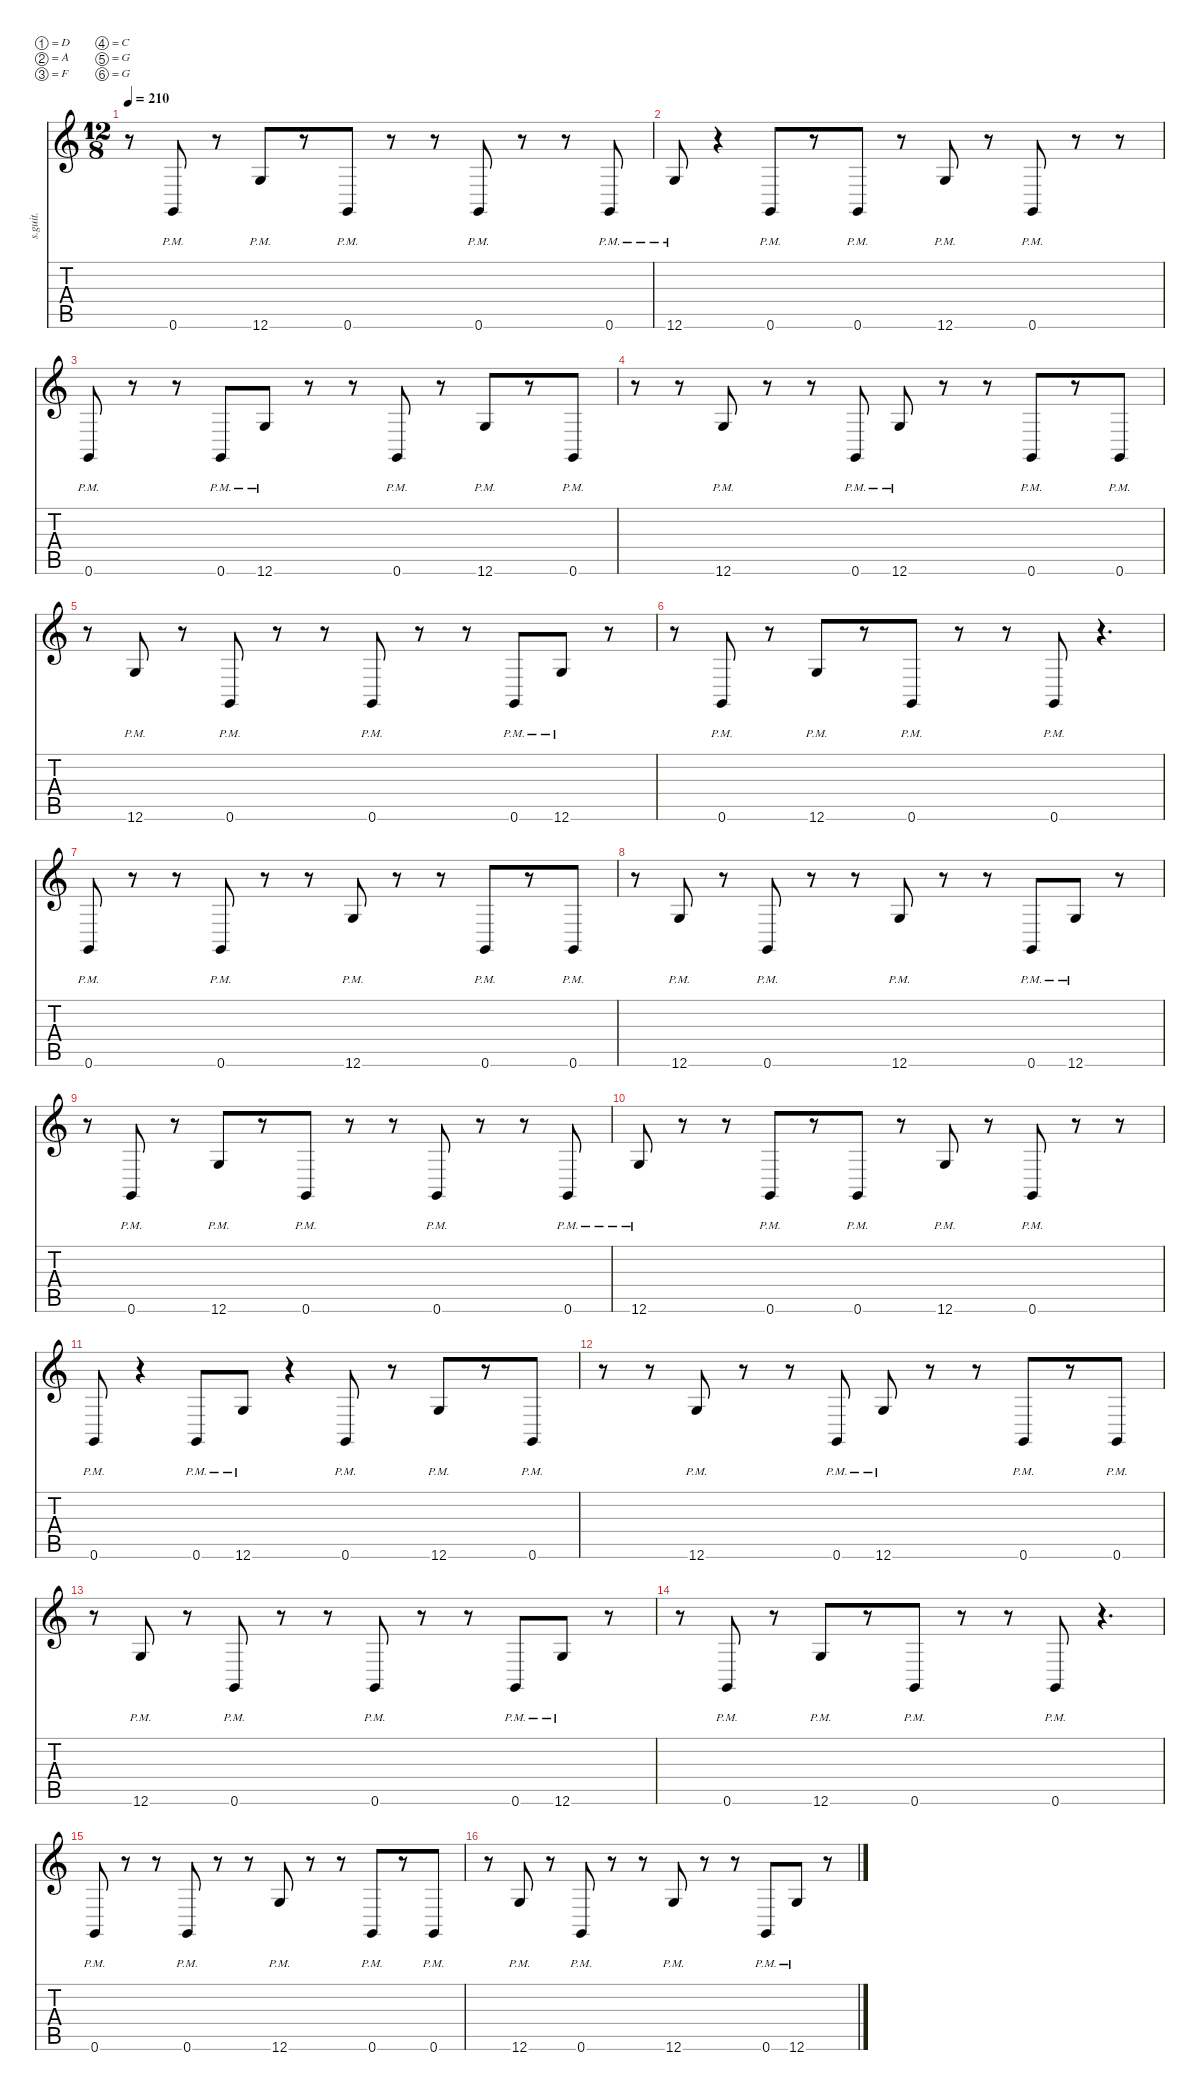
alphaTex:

\defaultSystemsLayout 4
\hideDynamics
\bracketExtendMode nobrackets
\track ("Rythm Guitar 2" "s.guit.") {instrument distortionguitar}
\staff {score tabs}
\tuning (D4 A3 F3 C3 G2 G1)
\ts (12 8)
\tempo 210
\clef g2
\ks c
r.8{dy f} 0.6{pm}.8{lyrics (0 "") lyrics (1 "") lyrics (2 "") lyrics (3 "") lyrics (4 "")} r.8 12.6{pm}.8{lyrics (0 "") lyrics (1 "") lyrics (2 "") lyrics (3 "") lyrics (4 "")} r.8 0.6{pm}.8{lyrics (0 "") lyrics (1 "") lyrics (2 "") lyrics (3 "") lyrics (4 "")} r.8 r.8 0.6{pm}.8{lyrics (0 "") lyrics (1 "") lyrics (2 "") lyrics (3 "") lyrics (4 "")} r.8 r.8 0.6{pm}.8{lyrics (0 "") lyrics (1 "") lyrics (2 "") lyrics (3 "") lyrics (4 "")} |
12.6{pm}.8{lyrics (0 "") lyrics (1 "") lyrics (2 "") lyrics (3 "") lyrics (4 "")} r.4 0.6{pm}.8{lyrics (0 "") lyrics (1 "") lyrics (2 "") lyrics (3 "") lyrics (4 "")} r.8 0.6{pm}.8{lyrics (0 "") lyrics (1 "") lyrics (2 "") lyrics (3 "") lyrics (4 "")} r.8 12.6{pm}.8{lyrics (0 "") lyrics (1 "") lyrics (2 "") lyrics (3 "") lyrics (4 "")} r.8 0.6{pm}.8{lyrics (0 "") lyrics (1 "") lyrics (2 "") lyrics (3 "") lyrics (4 "")} r.8 r.8 |
0.6{pm}.8{lyrics (0 "") lyrics (1 "") lyrics (2 "") lyrics (3 "") lyrics (4 "")} r.8 r.8 0.6{pm}.8{lyrics (0 "") lyrics (1 "") lyrics (2 "") lyrics (3 "") lyrics (4 "")} 12.6{pm}.8{lyrics (0 "") lyrics (1 "") lyrics (2 "") lyrics (3 "") lyrics (4 "")} r.8 r.8 0.6{pm}.8{lyrics (0 "") lyrics (1 "") lyrics (2 "") lyrics (3 "") lyrics (4 "")} r.8 12.6{pm}.8{lyrics (0 "") lyrics (1 "") lyrics (2 "") lyrics (3 "") lyrics (4 "")} r.8 0.6{pm}.8{lyrics (0 "") lyrics (1 "") lyrics (2 "") lyrics (3 "") lyrics (4 "")} |
r.8 r.8 12.6{pm}.8{lyrics (0 "") lyrics (1 "") lyrics (2 "") lyrics (3 "") lyrics (4 "")} r.8 r.8 0.6{pm}.8{lyrics (0 "") lyrics (1 "") lyrics (2 "") lyrics (3 "") lyrics (4 "")} 12.6{pm}.8{lyrics (0 "") lyrics (1 "") lyrics (2 "") lyrics (3 "") lyrics (4 "")} r.8 r.8 0.6{pm}.8{lyrics (0 "") lyrics (1 "") lyrics (2 "") lyrics (3 "") lyrics (4 "")} r.8 0.6{pm}.8{lyrics (0 "") lyrics (1 "") lyrics (2 "") lyrics (3 "") lyrics (4 "")} |
r.8 12.6{pm}.8{lyrics (0 "") lyrics (1 "") lyrics (2 "") lyrics (3 "") lyrics (4 "")} r.8 0.6{pm}.8{lyrics (0 "") lyrics (1 "") lyrics (2 "") lyrics (3 "") lyrics (4 "")} r.8 r.8 0.6{pm}.8{lyrics (0 "") lyrics (1 "") lyrics (2 "") lyrics (3 "") lyrics (4 "")} r.8 r.8 0.6{pm}.8{lyrics (0 "") lyrics (1 "") lyrics (2 "") lyrics (3 "") lyrics (4 "")} 12.6{pm}.8{lyrics (0 "") lyrics (1 "") lyrics (2 "") lyrics (3 "") lyrics (4 "")} r.8 |
r.8 0.6{pm}.8{lyrics (0 "") lyrics (1 "") lyrics (2 "") lyrics (3 "") lyrics (4 "")} r.8 12.6{pm}.8{lyrics (0 "") lyrics (1 "") lyrics (2 "") lyrics (3 "") lyrics (4 "")} r.8 0.6{pm}.8{lyrics (0 "") lyrics (1 "") lyrics (2 "") lyrics (3 "") lyrics (4 "")} r.8 r.8 0.6{pm}.8{lyrics (0 "") lyrics (1 "") lyrics (2 "") lyrics (3 "") lyrics (4 "")} r.4{d} |
0.6{pm}.8{lyrics (0 "") lyrics (1 "") lyrics (2 "") lyrics (3 "") lyrics (4 "")} r.8 r.8 0.6{pm}.8{lyrics (0 "") lyrics (1 "") lyrics (2 "") lyrics (3 "") lyrics (4 "")} r.8 r.8 12.6{pm}.8{lyrics (0 "") lyrics (1 "") lyrics (2 "") lyrics (3 "") lyrics (4 "")} r.8 r.8 0.6{pm}.8{lyrics (0 "") lyrics (1 "") lyrics (2 "") lyrics (3 "") lyrics (4 "")} r.8 0.6{pm}.8{lyrics (0 "") lyrics (1 "") lyrics (2 "") lyrics (3 "") lyrics (4 "")} |
r.8 12.6{pm}.8{lyrics (0 "") lyrics (1 "") lyrics (2 "") lyrics (3 "") lyrics (4 "")} r.8 0.6{pm}.8{lyrics (0 "") lyrics (1 "") lyrics (2 "") lyrics (3 "") lyrics (4 "")} r.8 r.8 12.6{pm}.8{lyrics (0 "") lyrics (1 "") lyrics (2 "") lyrics (3 "") lyrics (4 "")} r.8 r.8 0.6{pm}.8{lyrics (0 "") lyrics (1 "") lyrics (2 "") lyrics (3 "") lyrics (4 "")} 12.6{pm}.8{lyrics (0 "") lyrics (1 "") lyrics (2 "") lyrics (3 "") lyrics (4 "")} r.8 |
r.8 0.6{pm}.8{lyrics (0 "") lyrics (1 "") lyrics (2 "") lyrics (3 "") lyrics (4 "")} r.8 12.6{pm}.8{lyrics (0 "") lyrics (1 "") lyrics (2 "") lyrics (3 "") lyrics (4 "")} r.8 0.6{pm}.8{lyrics (0 "") lyrics (1 "") lyrics (2 "") lyrics (3 "") lyrics (4 "")} r.8 r.8 0.6{pm}.8{lyrics (0 "") lyrics (1 "") lyrics (2 "") lyrics (3 "") lyrics (4 "")} r.8 r.8 0.6{pm}.8{lyrics (0 "") lyrics (1 "") lyrics (2 "") lyrics (3 "") lyrics (4 "")} |
12.6{pm}.8{lyrics (0 "") lyrics (1 "") lyrics (2 "") lyrics (3 "") lyrics (4 "")} r.8 r.8 0.6{pm}.8{lyrics (0 "") lyrics (1 "") lyrics (2 "") lyrics (3 "") lyrics (4 "")} r.8 0.6{pm}.8{lyrics (0 "") lyrics (1 "") lyrics (2 "") lyrics (3 "") lyrics (4 "")} r.8 12.6{pm}.8{lyrics (0 "") lyrics (1 "") lyrics (2 "") lyrics (3 "") lyrics (4 "")} r.8 0.6{pm}.8{lyrics (0 "") lyrics (1 "") lyrics (2 "") lyrics (3 "") lyrics (4 "")} r.8 r.8 |
0.6{pm}.8{lyrics (0 "") lyrics (1 "") lyrics (2 "") lyrics (3 "") lyrics (4 "")} r.4 0.6{pm}.8{lyrics (0 "") lyrics (1 "") lyrics (2 "") lyrics (3 "") lyrics (4 "")} 12.6{pm}.8{lyrics (0 "") lyrics (1 "") lyrics (2 "") lyrics (3 "") lyrics (4 "")} r.4 0.6{pm}.8{lyrics (0 "") lyrics (1 "") lyrics (2 "") lyrics (3 "") lyrics (4 "")} r.8 12.6{pm}.8{lyrics (0 "") lyrics (1 "") lyrics (2 "") lyrics (3 "") lyrics (4 "")} r.8 0.6{pm}.8{lyrics (0 "") lyrics (1 "") lyrics (2 "") lyrics (3 "") lyrics (4 "")} |
r.8 r.8 12.6{pm}.8{lyrics (0 "") lyrics (1 "") lyrics (2 "") lyrics (3 "") lyrics (4 "")} r.8 r.8 0.6{pm}.8{lyrics (0 "") lyrics (1 "") lyrics (2 "") lyrics (3 "") lyrics (4 "")} 12.6{pm}.8{lyrics (0 "") lyrics (1 "") lyrics (2 "") lyrics (3 "") lyrics (4 "")} r.8 r.8 0.6{pm}.8{lyrics (0 "") lyrics (1 "") lyrics (2 "") lyrics (3 "") lyrics (4 "")} r.8 0.6{pm}.8{lyrics (0 "") lyrics (1 "") lyrics (2 "") lyrics (3 "") lyrics (4 "")} |
r.8 12.6{pm}.8{lyrics (0 "") lyrics (1 "") lyrics (2 "") lyrics (3 "") lyrics (4 "")} r.8 0.6{pm}.8{lyrics (0 "") lyrics (1 "") lyrics (2 "") lyrics (3 "") lyrics (4 "")} r.8 r.8 0.6{pm}.8{lyrics (0 "") lyrics (1 "") lyrics (2 "") lyrics (3 "") lyrics (4 "")} r.8 r.8 0.6{pm}.8{lyrics (0 "") lyrics (1 "") lyrics (2 "") lyrics (3 "") lyrics (4 "")} 12.6{pm}.8{lyrics (0 "") lyrics (1 "") lyrics (2 "") lyrics (3 "") lyrics (4 "")} r.8 |
r.8 0.6{pm}.8{lyrics (0 "") lyrics (1 "") lyrics (2 "") lyrics (3 "") lyrics (4 "")} r.8 12.6{pm}.8{lyrics (0 "") lyrics (1 "") lyrics (2 "") lyrics (3 "") lyrics (4 "")} r.8 0.6{pm}.8{lyrics (0 "") lyrics (1 "") lyrics (2 "") lyrics (3 "") lyrics (4 "")} r.8 r.8 0.6{pm}.8{lyrics (0 "") lyrics (1 "") lyrics (2 "") lyrics (3 "") lyrics (4 "")} r.4{d} |
0.6{pm}.8{lyrics (0 "") lyrics (1 "") lyrics (2 "") lyrics (3 "") lyrics (4 "")} r.8 r.8 0.6{pm}.8{lyrics (0 "") lyrics (1 "") lyrics (2 "") lyrics (3 "") lyrics (4 "")} r.8 r.8 12.6{pm}.8{lyrics (0 "") lyrics (1 "") lyrics (2 "") lyrics (3 "") lyrics (4 "")} r.8 r.8 0.6{pm}.8{lyrics (0 "") lyrics (1 "") lyrics (2 "") lyrics (3 "") lyrics (4 "")} r.8 0.6{pm}.8{lyrics (0 "") lyrics (1 "") lyrics (2 "") lyrics (3 "") lyrics (4 "")} |
r.8 12.6{pm}.8{lyrics (0 "") lyrics (1 "") lyrics (2 "") lyrics (3 "") lyrics (4 "")} r.8 0.6{pm}.8{lyrics (0 "") lyrics (1 "") lyrics (2 "") lyrics (3 "") lyrics (4 "")} r.8 r.8 12.6{pm}.8{lyrics (0 "") lyrics (1 "") lyrics (2 "") lyrics (3 "") lyrics (4 "")} r.8 r.8 0.6{pm}.8{lyrics (0 "") lyrics (1 "") lyrics (2 "") lyrics (3 "") lyrics (4 "")} 12.6{pm}.8{lyrics (0 "") lyrics (1 "") lyrics (2 "") lyrics (3 "") lyrics (4 "")} r.8
